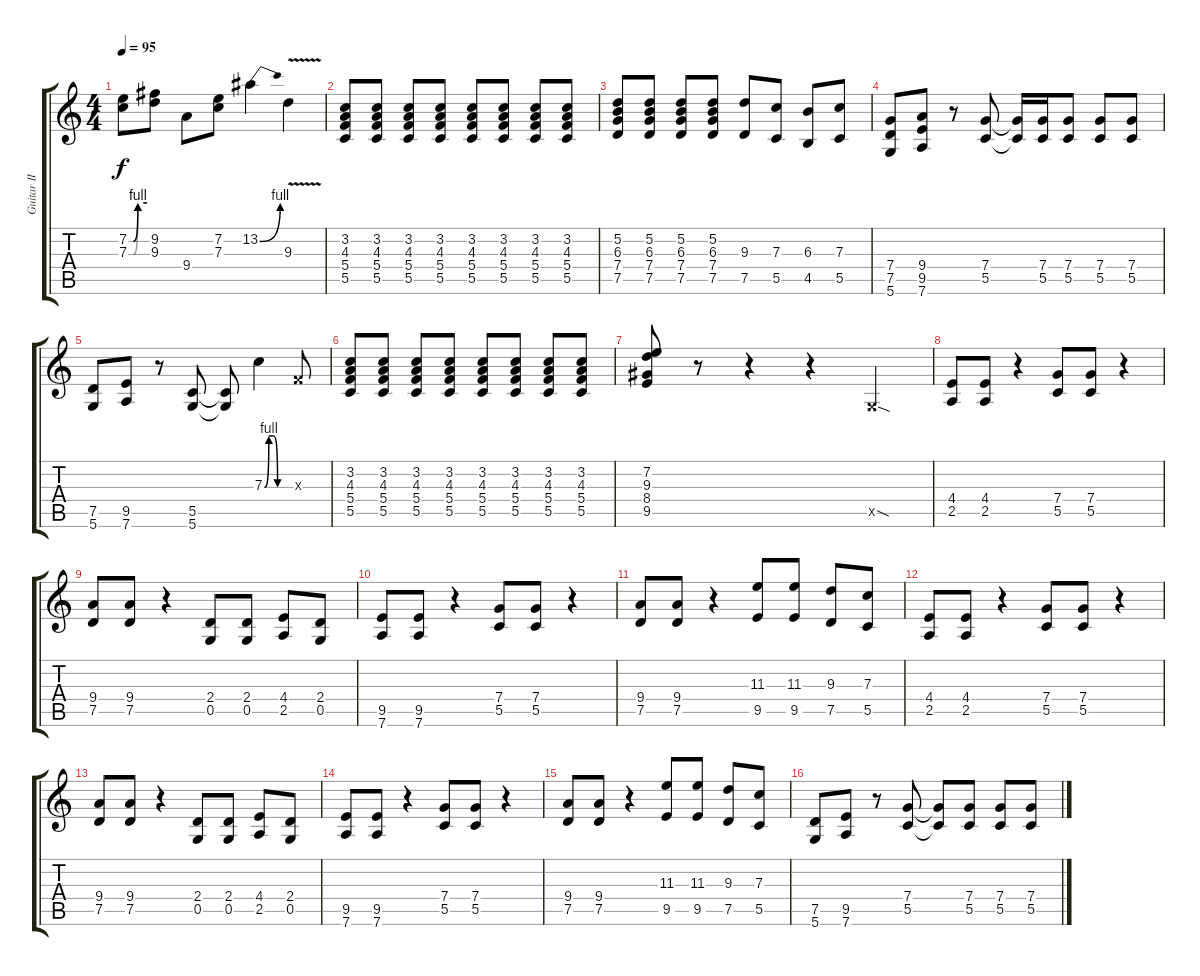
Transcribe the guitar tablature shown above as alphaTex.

\track ("Guitar II" "Guitar II") {instrument acousticguitarsteel}
\staff {score tabs}
\tuning (D4 A3 F3 C3 G2 D2) {hide}
\ts (4 4)
\tempo 95
\clef g2
\ks c
(7.2{be (custom 0 0 15 0 30 4 60 4)} 7.3{be (custom 0 0 15 0 30 4 60 4)}).8{dy f} (9.2 9.3).8 9.4.8 (7.2 7.3).8 13.2{be (bend 0 0 60 4)}.4 9.3{v}.4 |
(3.2 4.3 5.4 5.5).8 (3.2 4.3 5.4 5.5).8 (3.2 4.3 5.4 5.5).8 (3.2 4.3 5.4 5.5).8 (3.2 4.3 5.4 5.5).8 (3.2 4.3 5.4 5.5).8 (3.2 4.3 5.4 5.5).8 (3.2 4.3 5.4 5.5).8 |
(5.2 6.3 7.4 7.5).8 (5.2 6.3 7.4 7.5).8 (5.2 6.3 7.4 7.5).8 (5.2 6.3 7.4 7.5).8 (9.3 7.5).8 (7.3 5.5).8 (6.3 4.5).8 (7.3 5.5).8 |
(7.4 7.5 5.6).8 (9.4 9.5 7.6).8 r.8 (7.4 5.5).8 (7.4{t} 5.5{t}).16 (7.4 5.5).16 (7.4 5.5).8 (7.4 5.5).8 (7.4 5.5).8 |
(7.5 5.6).8 (9.5 7.6).8 r.8 (5.5 5.6).8 (5.5{t} 5.6{t}).8 7.3{be (custom 0 0 10 4 20 4 30 0 60 0)}.4 0.3{x}.8 |
(3.2 4.3 5.4 5.5).8 (3.2 4.3 5.4 5.5).8 (3.2 4.3 5.4 5.5).8 (3.2 4.3 5.4 5.5).8 (3.2 4.3 5.4 5.5).8 (3.2 4.3 5.4 5.5).8 (3.2 4.3 5.4 5.5).8 (3.2 4.3 5.4 5.5).8 |
(7.2 9.3 8.4 9.5).8 r.8 r.4 r.4 0.5{sod x}.4 |
(4.4 2.5).8 (4.4 2.5).8 r.4 (7.4 5.5).8 (7.4 5.5).8 r.4 |
(9.4 7.5).8 (9.4 7.5).8 r.4 (2.4 0.5).8 (2.4 0.5).8 (4.4 2.5).8 (2.4 0.5).8 |
(9.5 7.6).8 (9.5 7.6).8 r.4 (7.4 5.5).8 (7.4 5.5).8 r.4 |
(9.4 7.5).8 (9.4 7.5).8 r.4 (11.3 9.5).8 (11.3 9.5).8 (9.3 7.5).8 (7.3 5.5).8 |
(4.4 2.5).8 (4.4 2.5).8 r.4 (7.4 5.5).8 (7.4 5.5).8 r.4 |
(9.4 7.5).8 (9.4 7.5).8 r.4 (2.4 0.5).8 (2.4 0.5).8 (4.4 2.5).8 (2.4 0.5).8 |
(9.5 7.6).8 (9.5 7.6).8 r.4 (7.4 5.5).8 (7.4 5.5).8 r.4 |
(9.4 7.5).8 (9.4 7.5).8 r.4 (11.3 9.5).8 (11.3 9.5).8 (9.3 7.5).8 (7.3 5.5).8 |
(7.5 5.6).8 (9.5 7.6).8 r.8 (7.4 5.5).8 (7.4{t} 5.5{t}).8 (7.4 5.5).8 (7.4 5.5).8 (7.4 5.5).8
